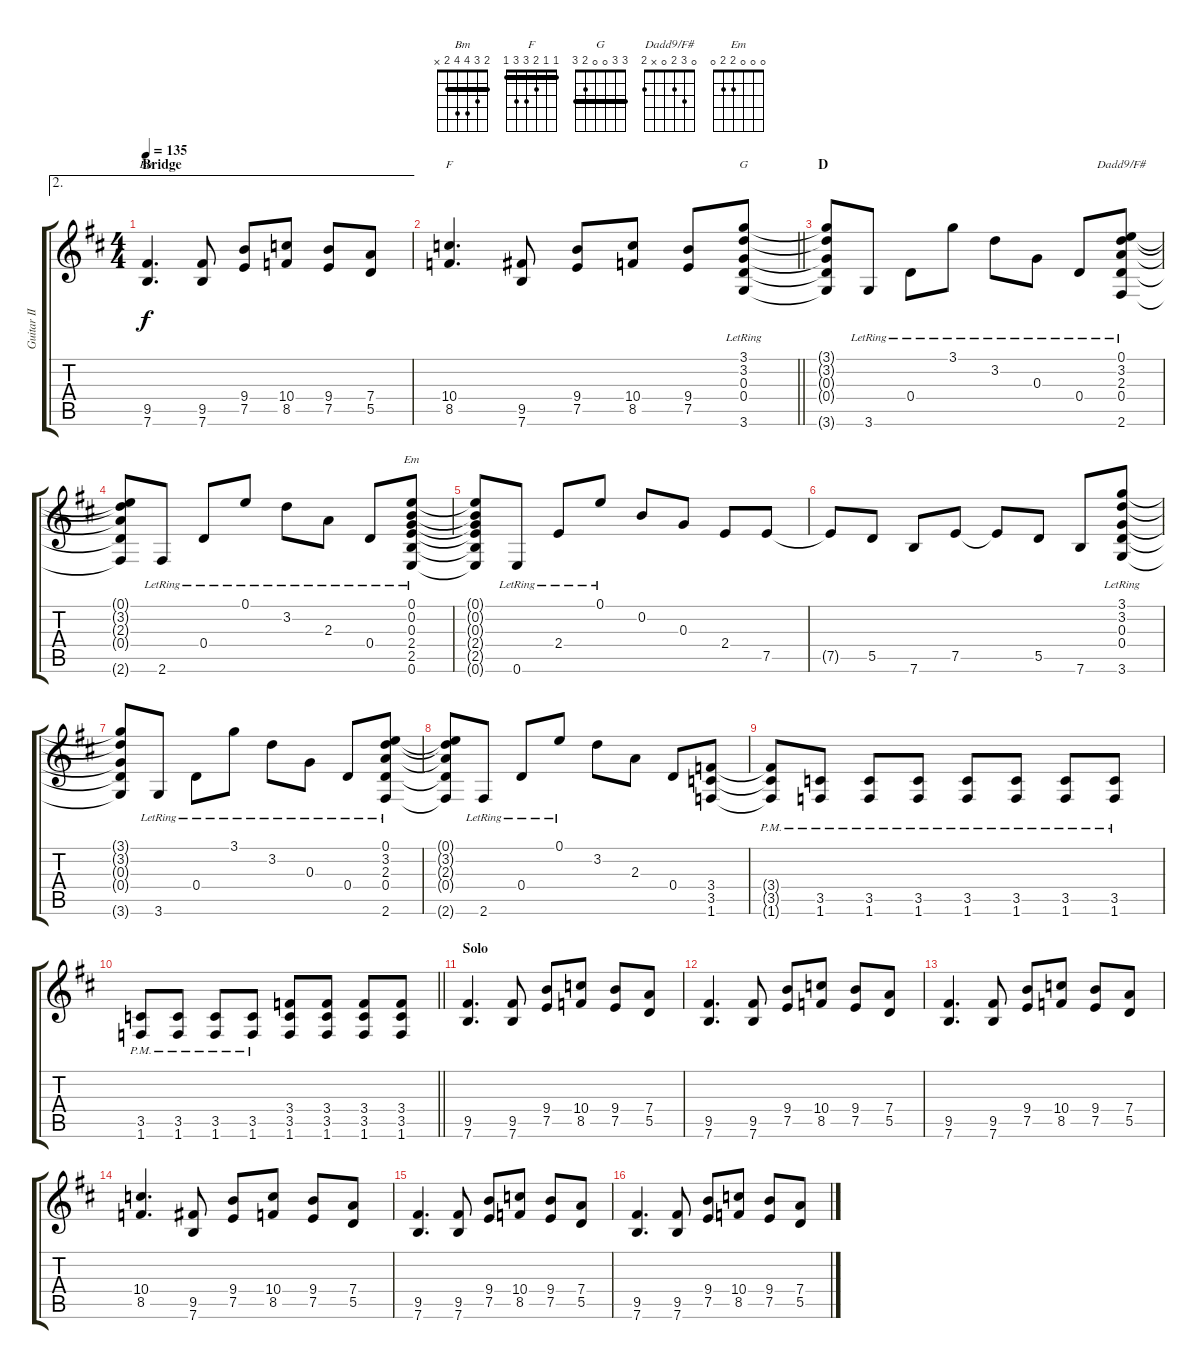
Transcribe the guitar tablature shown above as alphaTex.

\track ("Guitar II" "Guitar II") {instrument distortionguitar}
\staff {score tabs}
\tuning (E4 B3 G3 D3 A2 E2) {hide}
\chord ("Bm" 2 3 4 4 2 x) {barre 2}
\chord ("F" 1 1 2 3 3 1) {barre 1}
\chord ("G" 3 3 0 0 2 3) {barre 3}
\chord ("Dadd9/F#" 0 3 2 0 x 2)
\chord ("Em" 0 0 0 2 2 0)
\ae 2
\ts (4 4)
\section ("" "Bridge")
\tempo 135
\clef g2
\ks bminor
(9.5 7.6).4{d ch "Bm" dy f} (9.5 7.6).8 (9.4 7.5).8 (10.4 8.5).8 (9.4 7.5).8 (7.4 5.5).8 |
\barLineRight lightlight
(10.4 8.5).4{d ch "F"} (9.5 7.6).8 (9.4 7.5).8 (10.4 8.5).8 (9.4 7.5).8 (3.1{lr} 3.2{lr} 0.3{lr} 0.4{lr} 3.6{lr}).8{ch "G"} |
\section ("" "D")
(3.1{t} 3.2{t} 0.3{t} 0.4{t} 3.6{t}).8 3.6{lr}.8 0.4{lr}.8 3.1{lr}.8 3.2{lr}.8 0.3{lr}.8 0.4{lr}.8 (0.1{lr} 3.2{lr} 2.3{lr} 0.4{lr} 2.6{lr}).8{ch "Dadd9/F#"} |
(0.1{t} 3.2{t} 2.3{t} 0.4{t} 2.6{t}).8 2.6{lr}.8 0.4{lr}.8 0.1{lr}.8 3.2{lr}.8 2.3{lr}.8 0.4{lr}.8 (0.1{lr} 0.2{lr} 0.3{lr} 2.4{lr} 2.5{lr} 0.6{lr}).8{ch "Em"} |
(0.1{t} 0.2{t} 0.3{t} 2.4{t} 2.5{t} 0.6{t}).8 0.6{lr}.8 2.4{lr}.8 0.1{lr}.8 0.2.8 0.3.8 2.4.8 7.5.8 |
7.5{t}.8 5.5.8 7.6.8 7.5.8 7.5{t}.8 5.5.8 7.6.8 (3.1{lr} 3.2{lr} 0.3{lr} 0.4{lr} 3.6{lr}).8 |
(3.1{t} 3.2{t} 0.3{t} 0.4{t} 3.6{t}).8 3.6{lr}.8 0.4{lr}.8 3.1{lr}.8 3.2{lr}.8 0.3{lr}.8 0.4{lr}.8 (0.1{lr} 3.2{lr} 2.3{lr} 0.4{lr} 2.6{lr}).8 |
(0.1{t} 3.2{t} 2.3{t} 0.4{t} 2.6{t}).8 2.6{lr}.8 0.4{lr}.8 0.1{lr}.8 3.2.8 2.3.8 0.4.8 (3.4 3.5 1.6).8 |
(3.4{t} 3.5{pm t} 1.6{pm t}).8 (3.5{pm} 1.6{pm}).8 (3.5{pm} 1.6{pm}).8 (3.5{pm} 1.6{pm}).8 (3.5{pm} 1.6{pm}).8 (3.5{pm} 1.6{pm}).8 (3.5{pm} 1.6{pm}).8 (3.5{pm} 1.6{pm}).8 |
\barLineRight lightlight
(3.5{pm} 1.6{pm}).8 (3.5{pm} 1.6{pm}).8 (3.5{pm} 1.6{pm}).8 (3.5{pm} 1.6{pm}).8 (3.4 3.5 1.6).8 (3.4 3.5 1.6).8 (3.4 3.5 1.6).8 (3.4 3.5 1.6).8 |
\section ("" "Solo")
(9.5 7.6).4{d} (9.5 7.6).8 (9.4 7.5).8 (10.4 8.5).8 (9.4 7.5).8 (7.4 5.5).8 |
(9.5 7.6).4{d} (9.5 7.6).8 (9.4 7.5).8 (10.4 8.5).8 (9.4 7.5).8 (7.4 5.5).8 |
(9.5 7.6).4{d} (9.5 7.6).8 (9.4 7.5).8 (10.4 8.5).8 (9.4 7.5).8 (7.4 5.5).8 |
(10.4 8.5).4{d} (9.5 7.6).8 (9.4 7.5).8 (10.4 8.5).8 (9.4 7.5).8 (7.4 5.5).8 |
(9.5 7.6).4{d} (9.5 7.6).8 (9.4 7.5).8 (10.4 8.5).8 (9.4 7.5).8 (7.4 5.5).8 |
(9.5 7.6).4{d} (9.5 7.6).8 (9.4 7.5).8 (10.4 8.5).8 (9.4 7.5).8 (7.4 5.5).8
